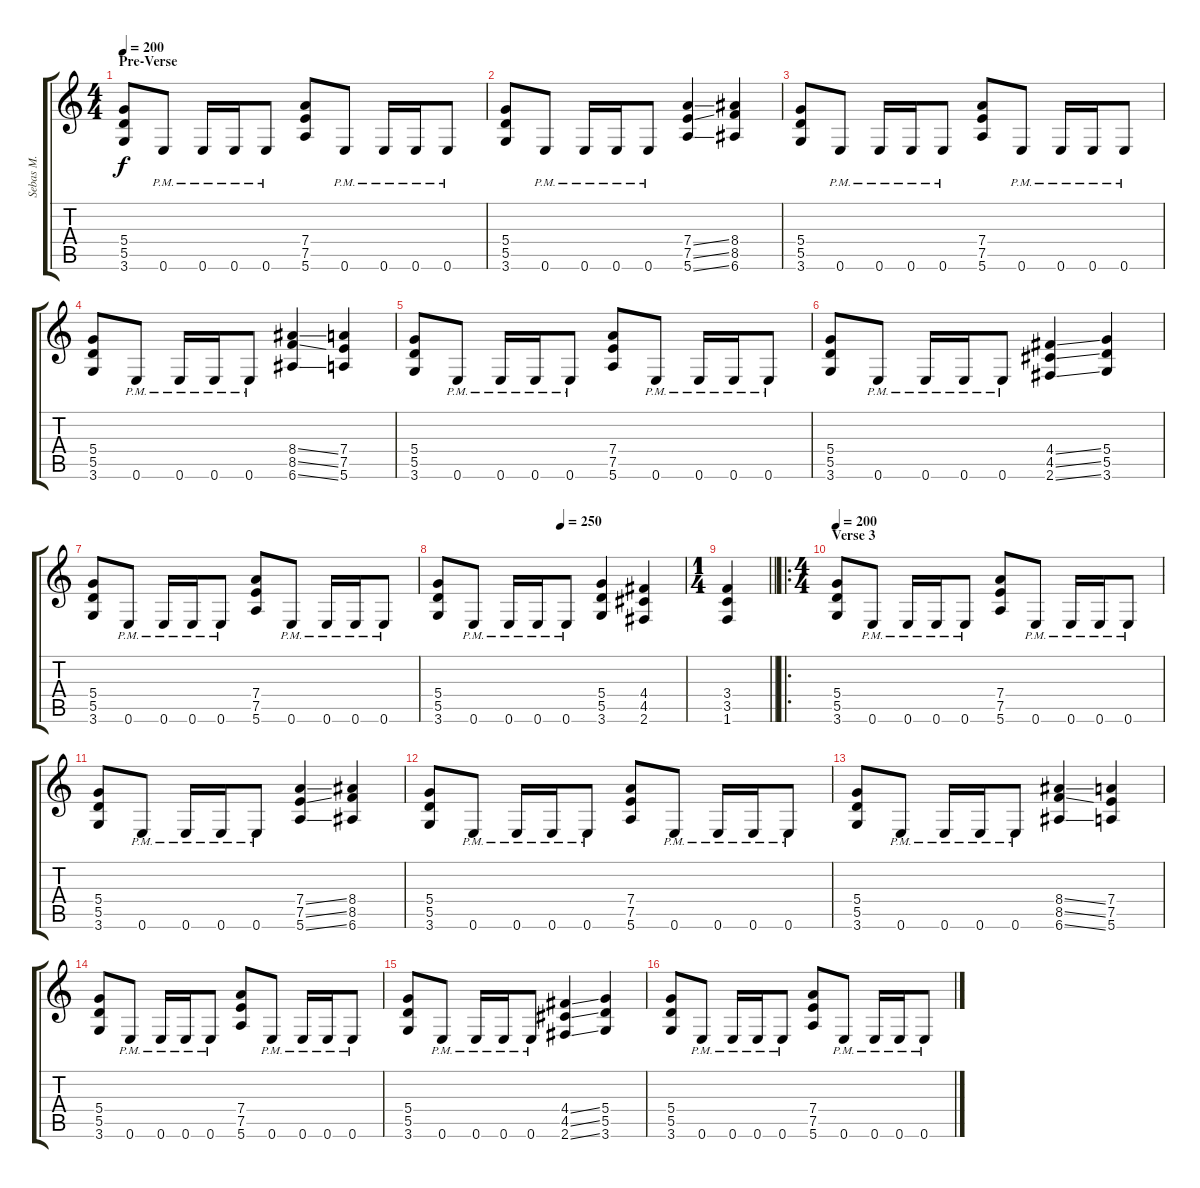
\track ("Sebas M." "Sebas M.") {instrument overdrivenguitar}
\staff {score tabs}
\tuning (E4 B3 G3 D3 A2 E2) {hide}
\ts (4 4)
\section ("" "Pre-Verse")
\tempo 200
\clef g2
\ks c
(5.4 5.5 3.6).8{dy f instrument overdrivenguitar} 0.6{pm}.8 0.6{pm}.16 0.6{pm}.16 0.6{pm}.8 (7.4 7.5 5.6).8 0.6{pm}.8 0.6{pm}.16 0.6{pm}.16 0.6{pm}.8 |
(5.4 5.5 3.6).8 0.6{pm}.8 0.6{pm}.16 0.6{pm}.16 0.6{pm}.8 (7.4{ss} 7.5{ss} 5.6{ss}).4 (8.4 8.5 6.6).4 |
(5.4 5.5 3.6).8 0.6{pm}.8 0.6{pm}.16 0.6{pm}.16 0.6{pm}.8 (7.4 7.5 5.6).8 0.6{pm}.8 0.6{pm}.16 0.6{pm}.16 0.6{pm}.8 |
(5.4 5.5 3.6).8 0.6{pm}.8 0.6{pm}.16 0.6{pm}.16 0.6{pm}.8 (8.4{ss} 8.5{ss} 6.6{ss}).4 (7.4 7.5 5.6).4 |
(5.4 5.5 3.6).8 0.6{pm}.8 0.6{pm}.16 0.6{pm}.16 0.6{pm}.8 (7.4 7.5 5.6).8 0.6{pm}.8 0.6{pm}.16 0.6{pm}.16 0.6{pm}.8 |
(5.4 5.5 3.6).8 0.6{pm}.8 0.6{pm}.16 0.6{pm}.16 0.6{pm}.8 (4.4{ss} 4.5{ss} 2.6{ss}).4 (5.4 5.5 3.6).4 |
(5.4 5.5 3.6).8 0.6{pm}.8 0.6{pm}.16 0.6{pm}.16 0.6{pm}.8 (7.4 7.5 5.6).8 0.6{pm}.8 0.6{pm}.16 0.6{pm}.16 0.6{pm}.8 |
\tempo (250 0.5)
(5.4 5.5 3.6).8 0.6{pm}.8 0.6{pm}.16 0.6{pm}.16 0.6{pm}.8 (5.4 5.5 3.6).4 (4.4 4.5 2.6).4 |
\ts (1 4)
\barLineRight lightlight
(3.4 3.5 1.6).4 |
\ro
\ts (4 4)
\section ("" "Verse 3")
\tempo 200
(5.4 5.5 3.6).8 0.6{pm}.8 0.6{pm}.16 0.6{pm}.16 0.6{pm}.8 (7.4 7.5 5.6).8 0.6{pm}.8 0.6{pm}.16 0.6{pm}.16 0.6{pm}.8 |
(5.4 5.5 3.6).8 0.6{pm}.8 0.6{pm}.16 0.6{pm}.16 0.6{pm}.8 (7.4{ss} 7.5{ss} 5.6{ss}).4 (8.4 8.5 6.6).4 |
(5.4 5.5 3.6).8 0.6{pm}.8 0.6{pm}.16 0.6{pm}.16 0.6{pm}.8 (7.4 7.5 5.6).8 0.6{pm}.8 0.6{pm}.16 0.6{pm}.16 0.6{pm}.8 |
(5.4 5.5 3.6).8 0.6{pm}.8 0.6{pm}.16 0.6{pm}.16 0.6{pm}.8 (8.4{ss} 8.5{ss} 6.6{ss}).4 (7.4 7.5 5.6).4 |
(5.4 5.5 3.6).8 0.6{pm}.8 0.6{pm}.16 0.6{pm}.16 0.6{pm}.8 (7.4 7.5 5.6).8 0.6{pm}.8 0.6{pm}.16 0.6{pm}.16 0.6{pm}.8 |
(5.4 5.5 3.6).8 0.6{pm}.8 0.6{pm}.16 0.6{pm}.16 0.6{pm}.8 (4.4{ss} 4.5{ss} 2.6{ss}).4 (5.4 5.5 3.6).4 |
(5.4 5.5 3.6).8 0.6{pm}.8 0.6{pm}.16 0.6{pm}.16 0.6{pm}.8 (7.4 7.5 5.6).8 0.6{pm}.8 0.6{pm}.16 0.6{pm}.16 0.6{pm}.8
